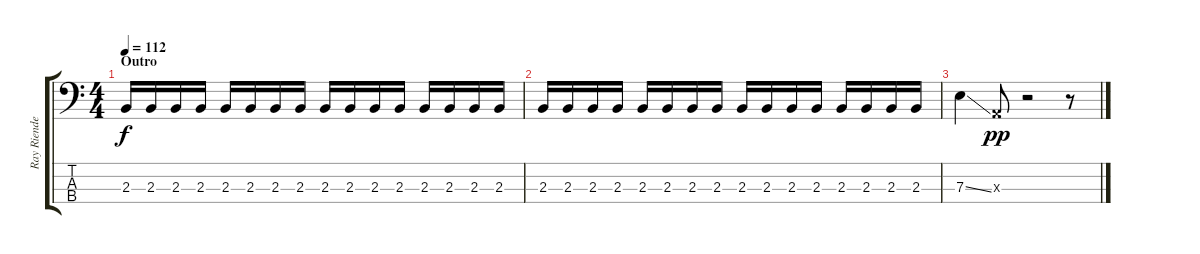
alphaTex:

\track ("Ray Riendeau" "Ray Riende") {instrument electricbassfinger}
\staff {score tabs}
\tuning (G2 D2 A1 E1) {hide}
\ts (4 4)
\section ("" "Outro")
\tempo 112
\clef f4
\ks c
2.3.16{dy f} 2.3.16 2.3.16 2.3.16 2.3.16 2.3.16 2.3.16 2.3.16 2.3.16 2.3.16 2.3.16 2.3.16 2.3.16 2.3.16 2.3.16 2.3.16 |
2.3.16 2.3.16 2.3.16 2.3.16 2.3.16 2.3.16 2.3.16 2.3.16 2.3.16 2.3.16 2.3.16 2.3.16 2.3.16 2.3.16 2.3.16 2.3.16 |
7.3{ss}.4 0.3{x}.8{dy pp} r.2 r.8
